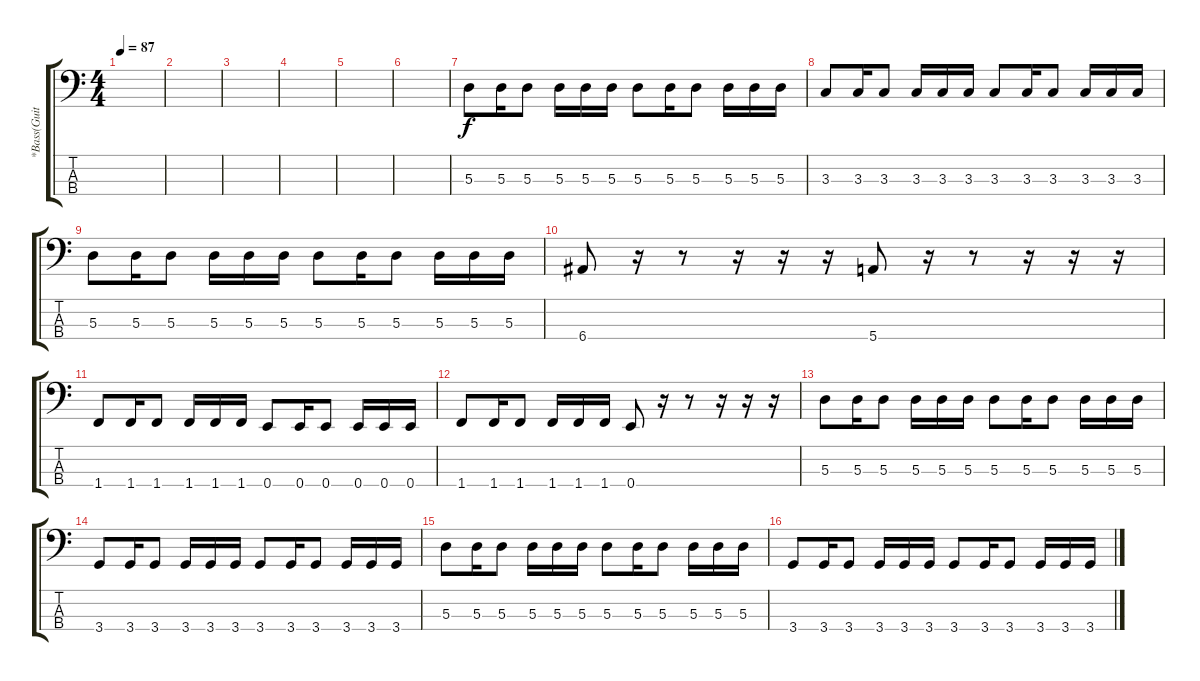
\track ("*Bass(Guitar_bass)" "*Bass(Guit") {instrument electricbassfinger}
\staff {score tabs}
\tuning (G2 D2 A1 E1) {hide}
\ts (4 4)
\tempo 87
\clef f4
\ks c
|
|
|
|
|
|
5.3.8 5.3.16 5.3.8 5.3.16 5.3.16 5.3.16 5.3.8 5.3.16 5.3.8 5.3.16 5.3.16 5.3.16 |
3.3.8 3.3.16 3.3.8 3.3.16 3.3.16 3.3.16 3.3.8 3.3.16 3.3.8 3.3.16 3.3.16 3.3.16 |
5.3.8 5.3.16 5.3.8 5.3.16 5.3.16 5.3.16 5.3.8 5.3.16 5.3.8 5.3.16 5.3.16 5.3.16 |
6.4.8 r.16 r.8 r.16 r.16 r.16 5.4.8 r.16 r.8 r.16 r.16 r.16 |
1.4.8 1.4.16 1.4.8 1.4.16 1.4.16 1.4.16 0.4.8 0.4.16 0.4.8 0.4.16 0.4.16 0.4.16 |
1.4.8 1.4.16 1.4.8 1.4.16 1.4.16 1.4.16 0.4.8 r.16 r.8 r.16 r.16 r.16 |
5.3.8 5.3.16 5.3.8{txt ""} 5.3.16 5.3.16 5.3.16 5.3.8 5.3.16 5.3.8 5.3.16 5.3.16 5.3.16 |
3.4.8 3.4.16 3.4.8 3.4.16 3.4.16 3.4.16 3.4.8 3.4.16 3.4.8 3.4.16 3.4.16 3.4.16 |
5.3.8 5.3.16 5.3.8 5.3.16 5.3.16 5.3.16 5.3.8 5.3.16 5.3.8 5.3.16 5.3.16 5.3.16 |
3.4.8 3.4.16 3.4.8 3.4.16 3.4.16 3.4.16 3.4.8 3.4.16 3.4.8 3.4.16 3.4.16 3.4.16
